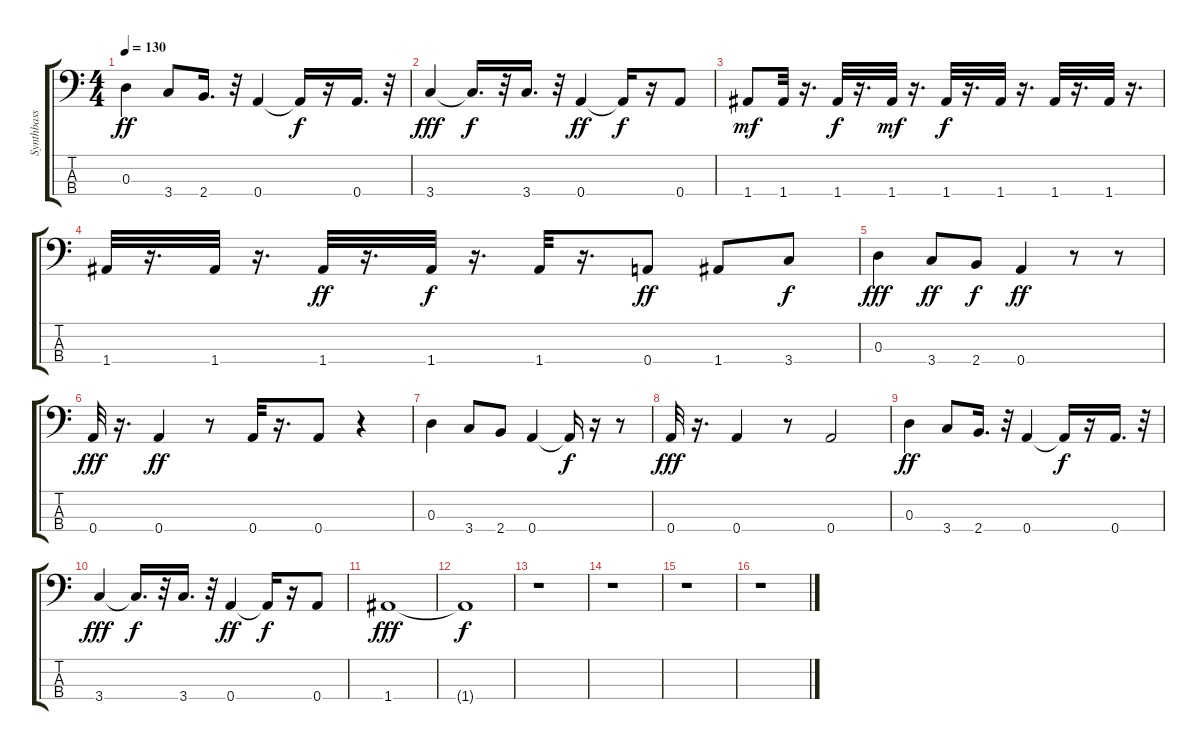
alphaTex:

\track ("Synthbass" "Synthbass") {instrument synthbass1}
\staff {score tabs}
\tuning (C-1 G2 D2 A1) {hide}
\ts (4 4)
\tempo 130
\clef f4
\ks c
0.3.4{dy ff} 3.4.8 2.4.16{d} r.32 0.4.4 0.4{t}.16{dy f} r.16 0.4.16{d} r.32 |
3.4.4{dy fff} 3.4{t}.16{d dy f} r.32 3.4.16{d} r.32 0.4.4{dy ff} 0.4{t}.16{dy f} r.16 0.4.8 |
1.4.8{dy mf} 1.4.32 r.16{d} 1.4.32{dy f} r.16{d} 1.4.32{dy mf} r.16{d} 1.4.32{dy f} r.16{d} 1.4.32 r.16{d} 1.4.32 r.16{d} 1.4.32 r.16{d} |
1.4.32 r.16{d} 1.4.32 r.16{d} 1.4.32{dy ff} r.16{d} 1.4.32{dy f} r.16{d} 1.4.32 r.16{d} 0.4.8{dy ff} 1.4.8 3.4.8{dy f} |
0.3.4{dy fff} 3.4.8{dy ff} 2.4.8{dy f} 0.4.4{dy ff} r.8 r.8 |
0.4.32{dy fff} r.16{d} 0.4.4{dy ff} r.8 0.4.32 r.16{d} 0.4.8 r.4 |
0.3.4 3.4.8 2.4.8 0.4.4 0.4{t}.16{dy f} r.16 r.8 |
0.4.32{dy fff} r.16{d} 0.4.4 r.8 0.4.2 |
0.3.4{dy ff} 3.4.8 2.4.16{d} r.32 0.4.4 0.4{t}.16{dy f} r.16 0.4.16{d} r.32 |
3.4.4{dy fff} 3.4{t}.16{d dy f} r.32 3.4.16{d} r.32 0.4.4{dy ff} 0.4{t}.16{dy f} r.16 0.4.8 |
1.4.1{dy fff} |
1.4{t}.1{dy f} |
r.1 |
r.1 |
r.1 |
r.1
